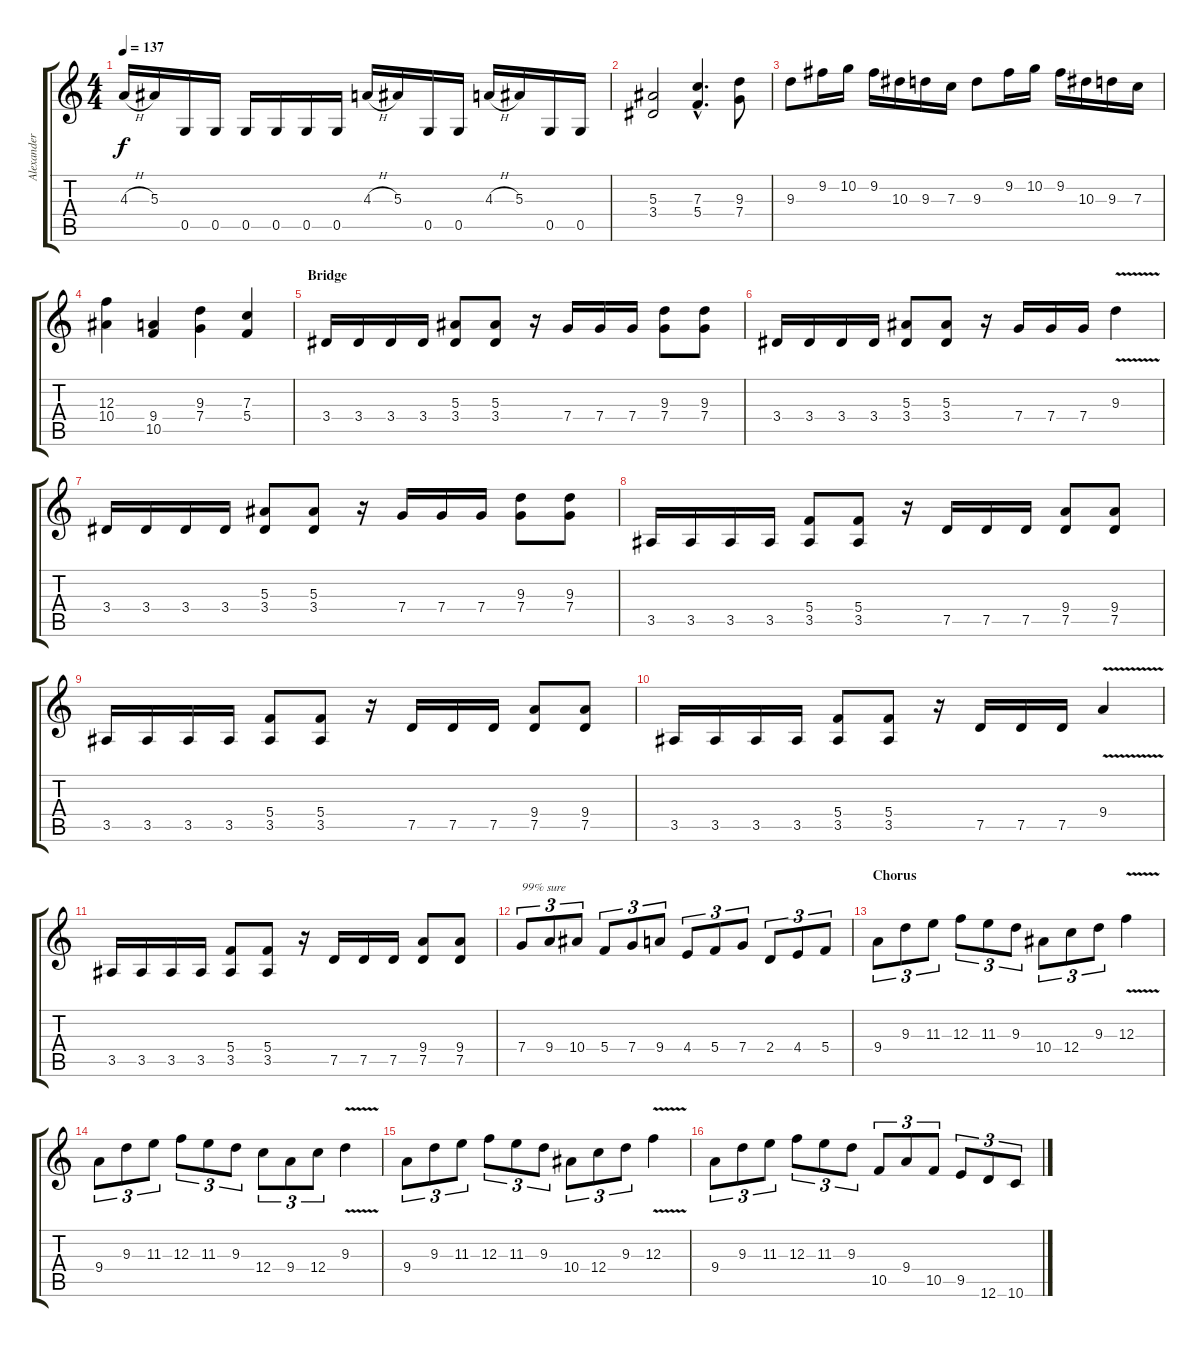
\track ("Alexander Kuoppala" "Alexander ") {instrument distortionguitar}
\staff {score tabs}
\tuning (D4 A3 F3 C3 G2 D2) {hide}
\ts (4 4)
\tempo 137
\clef g2
\ks c
4.3{h}.16{dy f} 5.3.16 0.5.16 0.5.16 0.5.16 0.5.16 0.5.16 0.5.16 4.3{h}.16 5.3.16 0.5.16 0.5.16 4.3{h}.16 5.3.16 0.5.16 0.5.16 |
(5.3 3.4).2 (7.3{hac} 5.4{hac}).4{d} (9.3 7.4).8 |
9.3.8 9.2.16 10.2.16 9.2.16 10.3.16 9.3.16 7.3.16 9.3.8 9.2.16 10.2.16 9.2.16 10.3.16 9.3.16 7.3.16 |
(12.3 10.4).4 (9.4 10.5).4 (9.3 7.4).4 (7.3 5.4).4 |
\section ("" "Bridge")
3.4.16 3.4.16 3.4.16 3.4.16 (5.3 3.4).8 (5.3 3.4).8 r.16 7.4.16 7.4.16 7.4.16 (9.3 7.4).8 (9.3 7.4).8 |
3.4.16 3.4.16 3.4.16 3.4.16 (5.3 3.4).8 (5.3 3.4).8 r.16 7.4.16 7.4.16 7.4.16 9.3{v}.4{instrument guitarharmonics} |
3.4.16{instrument distortionguitar} 3.4.16 3.4.16 3.4.16 (5.3 3.4).8 (5.3 3.4).8 r.16 7.4.16 7.4.16 7.4.16 (9.3 7.4).8 (9.3 7.4).8 |
3.5.16 3.5.16 3.5.16 3.5.16 (5.4 3.5).8 (5.4 3.5).8 r.16 7.5.16 7.5.16 7.5.16 (9.4 7.5).8 (9.4 7.5).8 |
3.5.16 3.5.16 3.5.16 3.5.16 (5.4 3.5).8 (5.4 3.5).8 r.16 7.5.16 7.5.16 7.5.16 (9.4 7.5).8 (9.4 7.5).8 |
3.5.16 3.5.16 3.5.16 3.5.16 (5.4 3.5).8 (5.4 3.5).8 r.16 7.5.16 7.5.16 7.5.16 9.4{v}.4{instrument guitarharmonics} |
3.5.16{instrument distortionguitar} 3.5.16 3.5.16 3.5.16 (5.4 3.5).8 (5.4 3.5).8 r.16 7.5.16 7.5.16 7.5.16 (9.4 7.5).8 (9.4 7.5).8 |
7.4.8{tu (3 2) txt "99% sure"} 9.4.8{tu (3 2)} 10.4.8{tu (3 2)} 5.4.8{tu (3 2)} 7.4.8{tu (3 2)} 9.4.8{tu (3 2)} 4.4.8{tu (3 2)} 5.4.8{tu (3 2)} 7.4.8{tu (3 2)} 2.4.8{tu (3 2)} 4.4.8{tu (3 2)} 5.4.8{tu (3 2)} |
\section ("" "Chorus")
9.4.8{tu (3 2)} 9.3.8{tu (3 2)} 11.3.8{tu (3 2)} 12.3.8{tu (3 2)} 11.3.8{tu (3 2)} 9.3.8{tu (3 2)} 10.4.8{tu (3 2)} 12.4.8{tu (3 2)} 9.3.8{tu (3 2)} 12.3{v}.4 |
9.4.8{tu (3 2)} 9.3.8{tu (3 2)} 11.3.8{tu (3 2)} 12.3.8{tu (3 2)} 11.3.8{tu (3 2)} 9.3.8{tu (3 2)} 12.4.8{tu (3 2)} 9.4.8{tu (3 2)} 12.4.8{tu (3 2)} 9.3{v}.4 |
9.4.8{tu (3 2)} 9.3.8{tu (3 2)} 11.3.8{tu (3 2)} 12.3.8{tu (3 2)} 11.3.8{tu (3 2)} 9.3.8{tu (3 2)} 10.4.8{tu (3 2)} 12.4.8{tu (3 2)} 9.3.8{tu (3 2)} 12.3{v}.4 |
9.4.8{tu (3 2)} 9.3.8{tu (3 2)} 11.3.8{tu (3 2)} 12.3.8{tu (3 2)} 11.3.8{tu (3 2)} 9.3.8{tu (3 2)} 10.5.8{tu (3 2)} 9.4.8{tu (3 2)} 10.5.8{tu (3 2)} 9.5.8{tu (3 2)} 12.6.8{tu (3 2)} 10.6.8{tu (3 2)}
